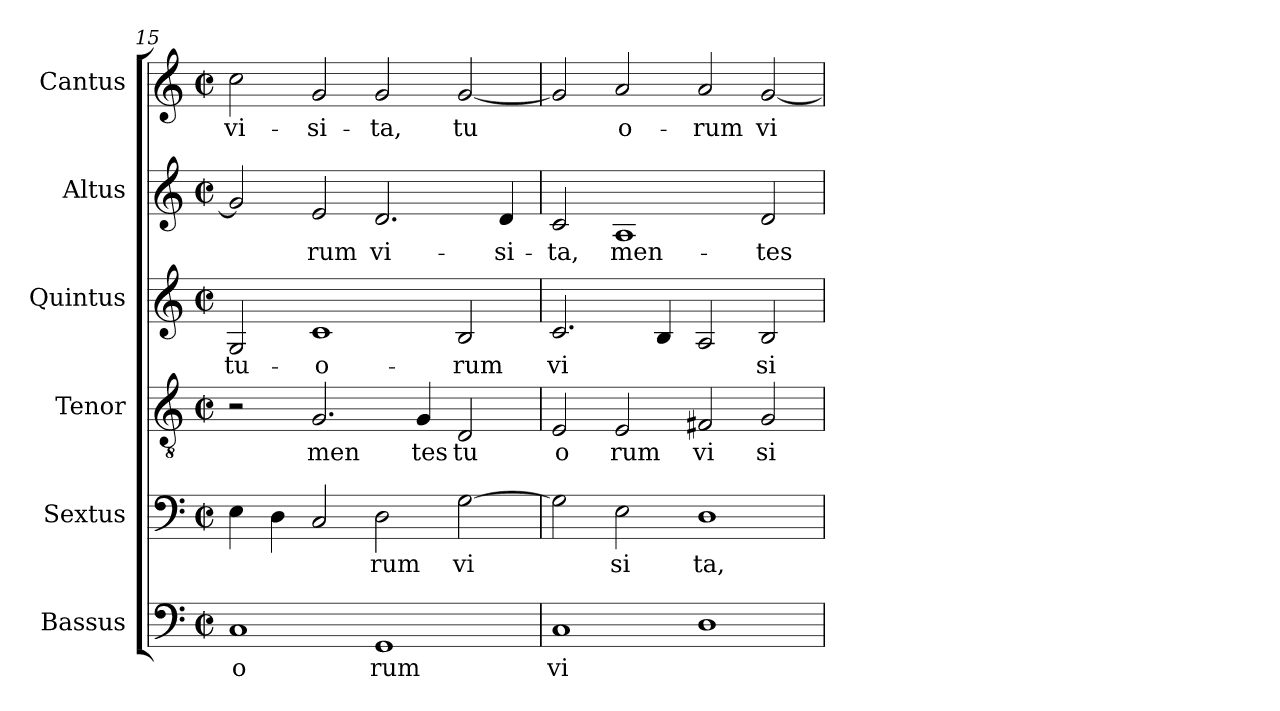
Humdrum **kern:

**kern	**text	**kern	**text	**kern	**text	**kern	**text	**kern	**text	**kern	**text
*part6	*part6	*part5	*part5	*part4	*part4	*part3	*part3	*part2	*part2	*part1	*part1
*staff6	*staff6	*staff5	*staff5	*staff4	*staff4	*staff3	*staff3	*staff2	*staff2	*staff1	*staff1
*I"Bassus	*	*I"Sextus	*	*I"Tenor	*	*I"Quintus	*	*I"Altus	*	*I"Cantus	*
*I'Bassus	*	*I'Sextus	*	*I'Tenor	*	*I'Quintus	*	*I'Altus	*	*I'Cantus	*
*clefF4	*	*clefF4	*	*clefGv2	*	*clefG2	*	*clefG2	*	*clefG2	*
*k[]	*	*k[]	*	*k[]	*	*k[]	*	*k[]	*	*k[]	*
*C:	*	*C:	*	*C:	*	*C:	*	*C:	*	*C:	*
*M2/2	*	*M2/2	*	*M2/2	*	*M2/2	*	*M2/2	*	*M2/2	*
*met(c|)	*	*met(c|)	*	*met(c|)	*	*met(c|)	*	*met(c|)	*	*met(c|)	*
=15	=15	=15	=15	=15	=15	=15	=15	=15	=15	=15	=15
!	!LO:LY:b:cj	!	!LO:LY:b:cj	!	!	!	!LO:LY:b:cj	!	!LO:LY:b:cj	!	!LO:LY:b:cj
1C	o	4E\	.	2r	.	2G/	tu-	2g/]	--	2cc\	vi-
!	!	!	!LO:LY:b:cj	!	!	!	!	!	!	!	!
.	.	4D\	.	.	.	.	.	.	.	.	.
!	!	!	!LO:LY:b:cj	!	!LO:LY:b:cj	!	!LO:LY:b:cj	!	!LO:LY:b:cj	!	!LO:LY:b:cj
.	.	2C/	.	2.G/	men	1c	-o-	2e/	-rum	2g/	-si-
!	!LO:LY:b:cj	!	!LO:LY:b:cj	!	!	!	!	!	!LO:LY:b:cj	!	!LO:LY:b:cj
1GG	rum	2D\	rum	.	.	.	.	2.d/	vi-	2g/	-ta,
!	!	!	!	!	!LO:LY:b:cj	!	!	!	!	!	!
.	.	.	.	4G/	tes	.	.	.	.	.	.
!	!	!	!LO:LY:b:cj	!	!LO:LY:b:cj	!	!LO:LY:b:cj	!	!	!	!LO:LY:b:cj
.	.	[>2G\	vi	2D/	tu	2B/	-rum	.	.	[<2g/	tu-
!	!	!	!	!	!	!	!	!	!LO:LY:b:cj	!	!
.	.	.	.	.	.	.	.	4d/	-si-	.	.
=16	=16	=16	=16	=16	=16	=16	=16	=16	=16	=16	=16
!	!LO:LY:b:cj	!	!LO:LY:b:cj	!	!LO:LY:b:cj	!	!LO:LY:b:cj	!	!LO:LY:b:cj	!	!LO:LY:b:cj
1C	vi	2G\]	.	2E/	o	2.c/	vi-	2c/	-ta,	2g/]	--
!	!	!	!LO:LY:b:cj	!	!LO:LY:b:cj	!	!	!	!LO:LY:b:cj	!	!LO:LY:b:cj
.	.	2E\	si	2E/	rum	.	.	1A	men-	2a/	-o-
!	!	!	!	!	!	!	!LO:LY:b:cj	!	!	!	!
.	.	.	.	.	.	4B/	--	.	.	.	.
!	!LO:LY:b:cj	!	!LO:LY:b:cj	!	!LO:LY:b:cj	!	!LO:LY:b:cj	!	!	!	!LO:LY:b:cj
1D	.	1D	ta,	2F#X/	vi	2A/	--	.	.	2a/	-rum
!	!	!	!	!	!LO:LY:b:cj	!	!LO:LY:b:cj	!	!LO:LY:b:cj	!	!LO:LY:b:cj
.	.	.	.	2G/	si	2B/	-si-	2d/	-tes	[<2g/	vi-
=	=	=	=	=	=	=	=	=	=	=	=
*-	*-	*-	*-	*-	*-	*-	*-	*-	*-	*-	*-
